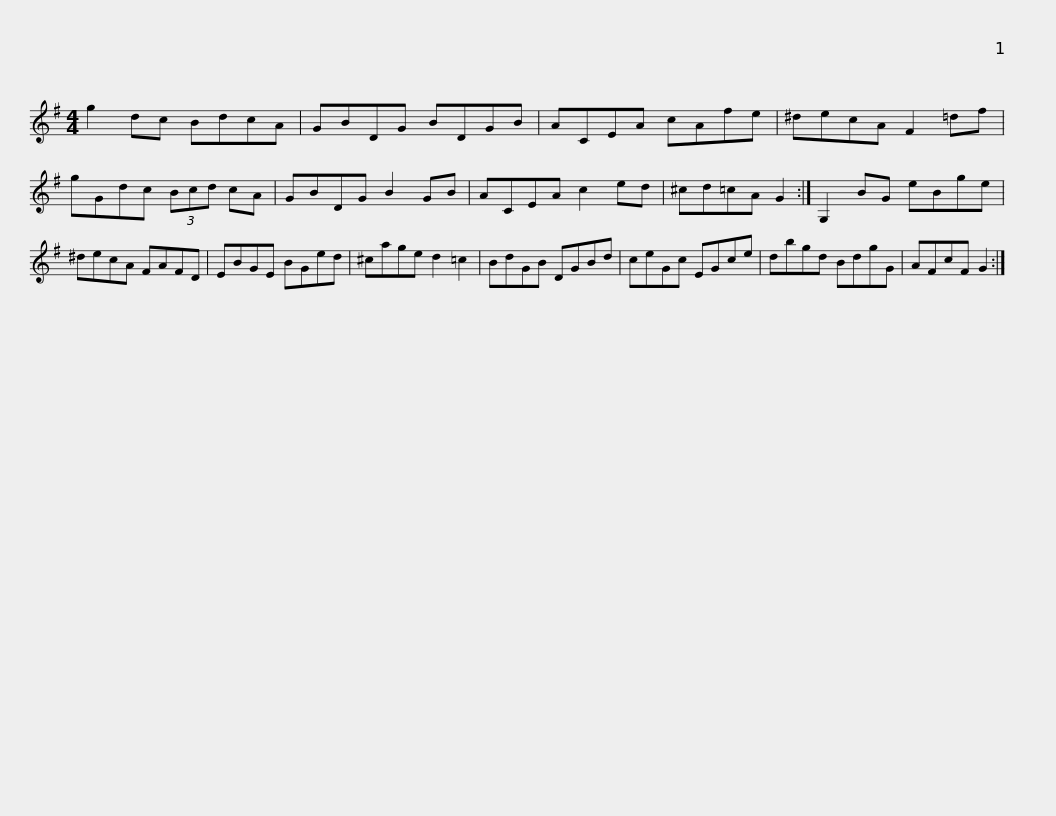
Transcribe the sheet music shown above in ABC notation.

X:1
L:1/8
M:4/4
I:linebreak $
K:G
V:1 treble
V:1
 g2 dc BdcA | GBDG BDGB | ACEA cAfe | ^decA F2 =df | gGdc (3Bcd cA |$ %5
 GBDG B2 GB | ACEA c2 ed | ^cd=cA G2 :| G,2 BG eBge | ^decA FAFD | %10
 EBGE BGed |$ ^cage d2 =c2 | BdGB DGBd | ceGc EGce | dbgd BdgG | %15
 AFcF G2 :| %16
